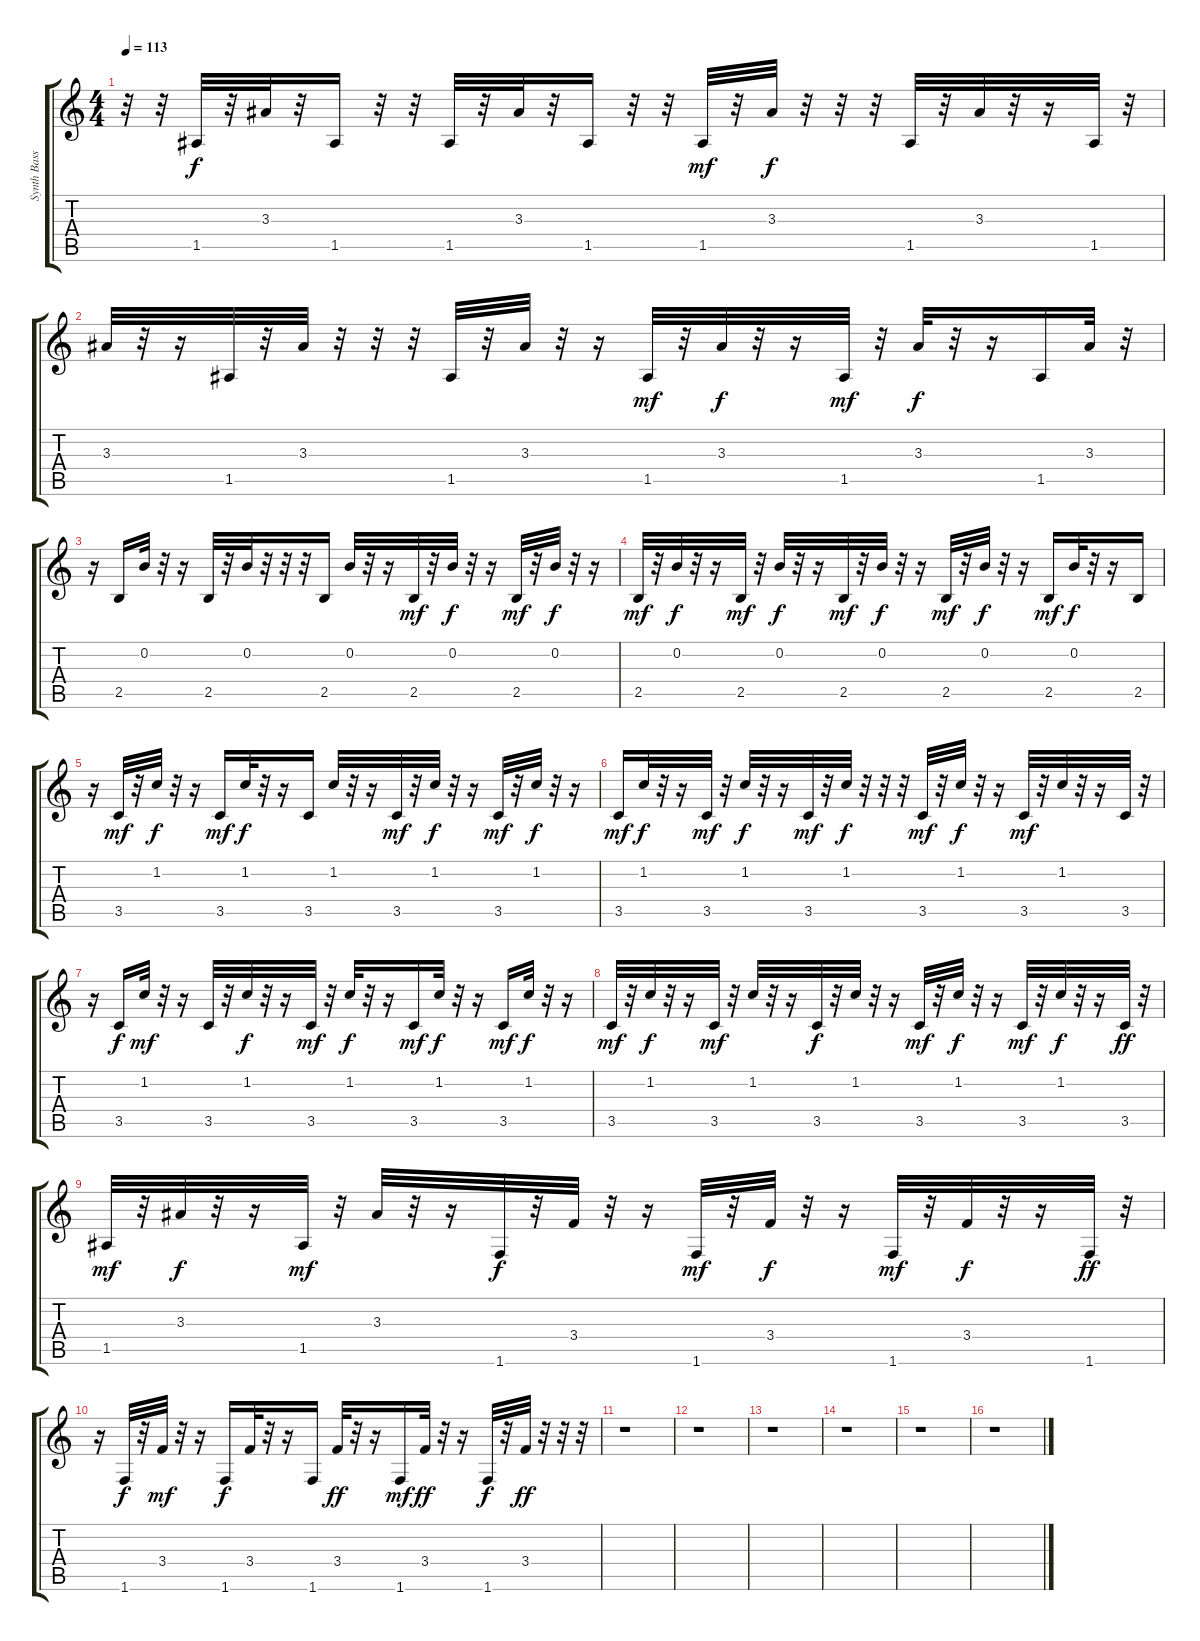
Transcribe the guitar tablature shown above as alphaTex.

\track ("Synth Bass" "Synth Bass") {instrument synthbass1}
\staff {score tabs}
\tuning (E4 B3 G3 D3 A2 E2) {hide}
\ts (4 4)
\tempo 113
\clef g2
\ks c
r.32{dy f} r.32 1.5.32 r.32 3.3.32 r.32 1.5.16 r.32 r.32 1.5.32 r.32 3.3.32 r.32 1.5.16 r.32 r.32 1.5.32{dy mf} r.32 3.3.32{dy f} r.32 r.32 r.32 1.5.32 r.32 3.3.32 r.32 r.16 1.5.32 r.32 |
3.3.32 r.32 r.16 1.5.32 r.32 3.3.32 r.32 r.32 r.32 1.5.32 r.32 3.3.32 r.32 r.16 1.5.32{dy mf} r.32 3.3.32{dy f} r.32 r.16 1.5.32{dy mf} r.32 3.3.32{dy f} r.32 r.16 1.5.16 3.3.32 r.32 |
r.16 2.5.16 0.2.32 r.32 r.16 2.5.32 r.32 0.2.32 r.32 r.32 r.32 2.5.16 0.2.32 r.32 r.16 2.5.32{dy mf} r.32 0.2.32{dy f} r.32 r.16 2.5.32{dy mf} r.32 0.2.32{dy f} r.32 r.16 |
2.5.32{dy mf} r.32 0.2.32{dy f} r.32 r.16 2.5.32{dy mf} r.32 0.2.32{dy f} r.32 r.16 2.5.32{dy mf} r.32 0.2.32{dy f} r.32 r.16 2.5.32{dy mf} r.32 0.2.32{dy f} r.32 r.16 2.5.16{dy mf} 0.2.32{dy f} r.32 r.16 2.5.16 |
r.16 3.5.32{dy mf} r.32 1.2.32{dy f} r.32 r.16 3.5.16{dy mf} 1.2.32{dy f} r.32 r.16 3.5.16 1.2.32 r.32 r.16 3.5.32{dy mf} r.32 1.2.32{dy f} r.32 r.16 3.5.32{dy mf} r.32 1.2.32{dy f} r.32 r.16 |
3.5.16{dy mf} 1.2.32{dy f} r.32 r.16 3.5.32{dy mf} r.32 1.2.32{dy f} r.32 r.16 3.5.32{dy mf} r.32 1.2.32{dy f} r.32 r.32 r.32 3.5.32{dy mf} r.32 1.2.32{dy f} r.32 r.16 3.5.32{dy mf} r.32 1.2.32 r.32 r.16 3.5.32 r.32 |
r.16 3.5.16{dy f} 1.2.32{dy mf} r.32 r.16 3.5.32 r.32 1.2.32{dy f} r.32 r.16 3.5.32{dy mf} r.32 1.2.32{dy f} r.32 r.16 3.5.16{dy mf} 1.2.32{dy f} r.32 r.16 3.5.16{dy mf} 1.2.32{dy f} r.32 r.16 |
3.5.32{dy mf} r.32 1.2.32{dy f} r.32 r.16 3.5.32{dy mf} r.32 1.2.32 r.32 r.16 3.5.32{dy f} r.32 1.2.32 r.32 r.16 3.5.32{dy mf} r.32 1.2.32{dy f} r.32 r.16 3.5.32{dy mf} r.32 1.2.32{dy f} r.32 r.16 3.5.32{dy ff} r.32 |
1.5.32{dy mf} r.32 3.3.32{dy f} r.32 r.16 1.5.32{dy mf} r.32 3.3.32 r.32 r.16 1.6.32{dy f} r.32 3.4.32 r.32 r.16 1.6.32{dy mf} r.32 3.4.32{dy f} r.32 r.16 1.6.32{dy mf} r.32 3.4.32{dy f} r.32 r.16 1.6.32{dy ff} r.32 |
r.16 1.6.32{dy f} r.32 3.4.32{dy mf} r.32 r.16 1.6.16{dy f} 3.4.32 r.32 r.16 1.6.16 3.4.32{dy ff} r.32 r.16 1.6.16{dy mf} 3.4.32{dy ff} r.32 r.16 1.6.32{dy f} r.32 3.4.32{dy ff} r.32 r.32 r.32 |
r.1 |
r.1 |
r.1 |
r.1 |
r.1 |
r.1
